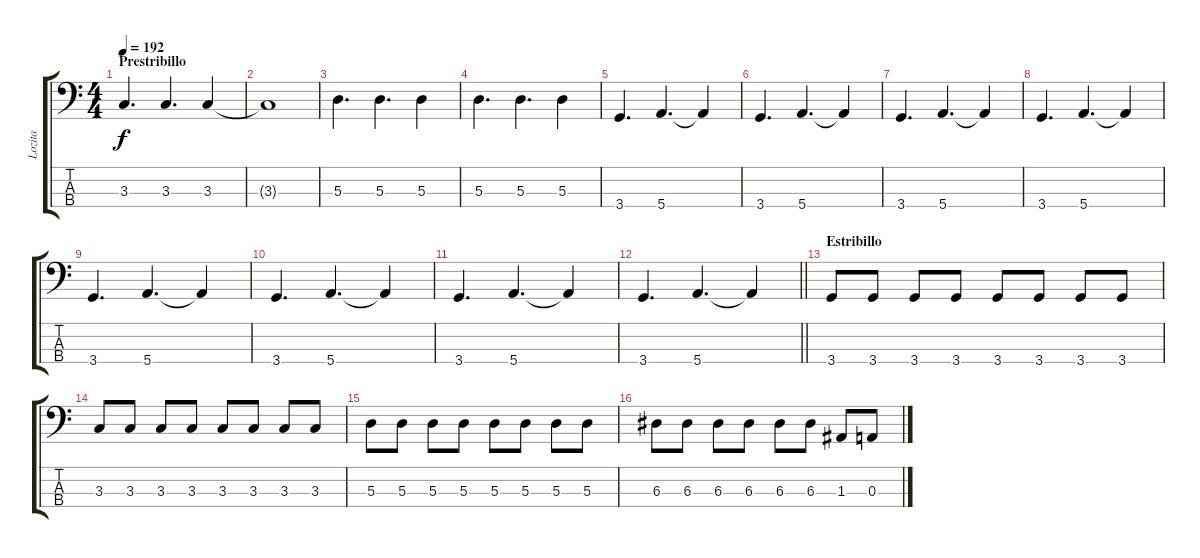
\track ("Lozita" "Lozita") {instrument electricbassfinger}
\staff {score tabs}
\tuning (G2 D2 A1 E1) {hide}
\ts (4 4)
\section ("" "Prestribillo")
\tempo 192
\clef f4
\ks c
3.3.4{d dy f} 3.3.4{d} 3.3.4 |
3.3{t}.1 |
5.3.4{d} 5.3.4{d} 5.3.4 |
5.3.4{d} 5.3.4{d} 5.3.4 |
3.4.4{d} 5.4.4{d} 5.4{t}.4 |
3.4.4{d} 5.4.4{d} 5.4{t}.4 |
3.4.4{d} 5.4.4{d} 5.4{t}.4 |
3.4.4{d} 5.4.4{d} 5.4{t}.4 |
3.4.4{d} 5.4.4{d} 5.4{t}.4 |
3.4.4{d} 5.4.4{d} 5.4{t}.4 |
3.4.4{d} 5.4.4{d} 5.4{t}.4 |
\barLineRight lightlight
3.4.4{d} 5.4.4{d} 5.4{t}.4 |
\section ("" "Estribillo")
3.4.8 3.4.8 3.4.8 3.4.8 3.4.8 3.4.8 3.4.8 3.4.8 |
3.3.8 3.3.8 3.3.8 3.3.8 3.3.8 3.3.8 3.3.8 3.3.8 |
5.3.8 5.3.8 5.3.8 5.3.8 5.3.8 5.3.8 5.3.8 5.3.8 |
6.3.8 6.3.8 6.3.8 6.3.8 6.3.8 6.3.8 1.3.8 0.3.8
